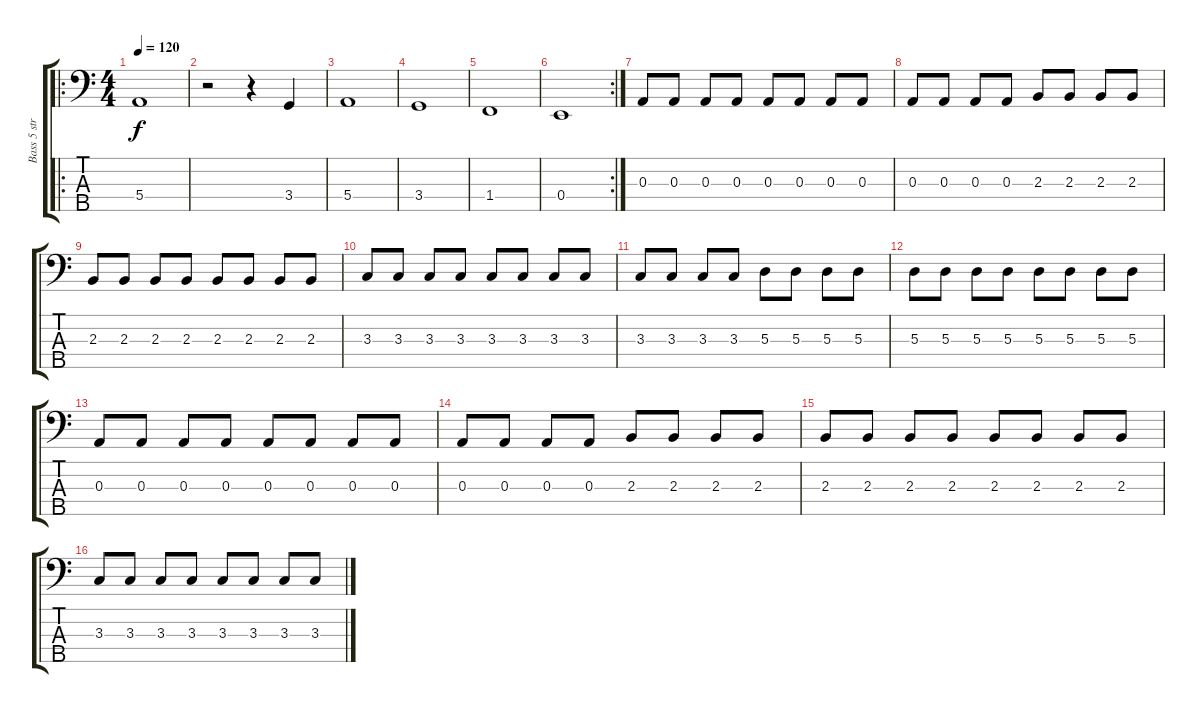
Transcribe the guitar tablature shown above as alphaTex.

\track ("Bass 5 strings" "Bass 5 str") {instrument electricbassfinger}
\staff {score tabs}
\tuning (G2 D2 A1 E1 B0) {hide}
\ro
\ts (4 4)
\tempo 120
\clef f4
\ks c
5.4.1{dy f} |
r.2 r.4 3.4.4 |
5.4.1 |
3.4.1 |
1.4.1 |
\rc 2
0.4.1 |
0.3.8 0.3.8 0.3.8 0.3.8 0.3.8 0.3.8 0.3.8 0.3.8 |
0.3.8 0.3.8 0.3.8 0.3.8 2.3.8 2.3.8 2.3.8 2.3.8 |
2.3.8 2.3.8 2.3.8 2.3.8 2.3.8 2.3.8 2.3.8 2.3.8 |
3.3.8 3.3.8 3.3.8 3.3.8 3.3.8 3.3.8 3.3.8 3.3.8 |
3.3.8 3.3.8 3.3.8 3.3.8 5.3.8 5.3.8 5.3.8 5.3.8 |
5.3.8 5.3.8 5.3.8 5.3.8 5.3.8 5.3.8 5.3.8 5.3.8 |
0.3.8 0.3.8 0.3.8 0.3.8 0.3.8 0.3.8 0.3.8 0.3.8 |
0.3.8 0.3.8 0.3.8 0.3.8 2.3.8 2.3.8 2.3.8 2.3.8 |
2.3.8 2.3.8 2.3.8 2.3.8 2.3.8 2.3.8 2.3.8 2.3.8 |
3.3.8 3.3.8 3.3.8 3.3.8 3.3.8 3.3.8 3.3.8 3.3.8
